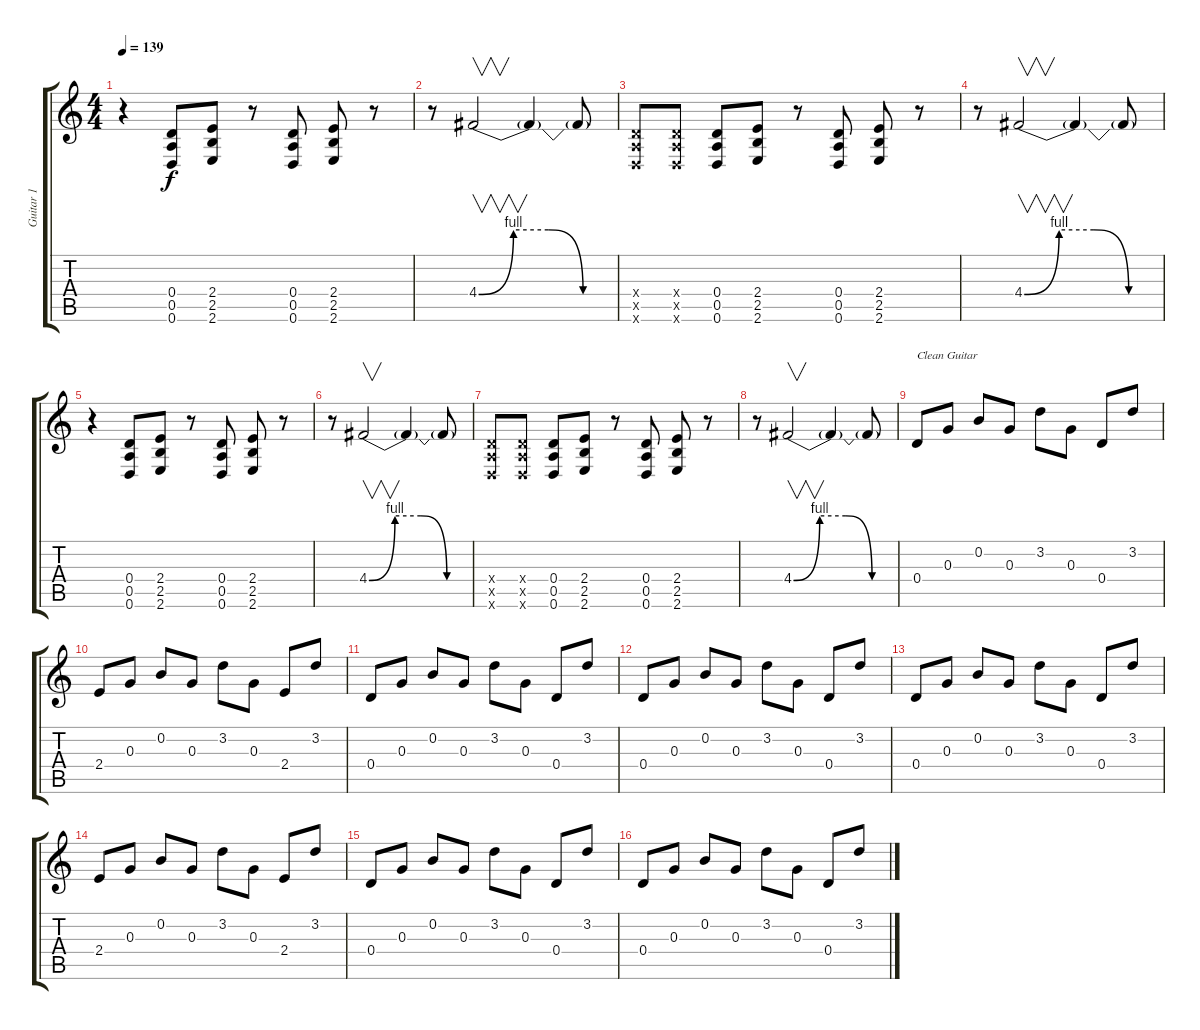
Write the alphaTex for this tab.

\track ("Guitar 1" "Guitar 1") {instrument electricguitarclean}
\staff {score tabs}
\tuning (E4 B3 G3 D3 A2 D2) {hide}
\ts (4 4)
\tempo 139
\clef g2
\ks c
r.4{dy f} (0.4 0.5 0.6).8 (2.4 2.5 2.6).8 r.8 (0.4 0.5 0.6).8 (2.4 2.5 2.6).8 r.8 |
r.8 4.4{be (custom 0 0 15 4 30 4 45 0 60 0)}.2{v} 4.4{t}.4 4.4{t}.8 |
(0.4{x} 0.5{x} 0.6{x}).8 (0.4{x} 0.5{x} 0.6{x}).8 (0.4 0.5 0.6).8 (2.4 2.5 2.6).8 r.8 (0.4 0.5 0.6).8 (2.4 2.5 2.6).8 r.8 |
r.8 4.4{be (custom 0 0 15 4 30 4 45 0 60 0)}.2{v} 4.4{t}.4 4.4{t}.8 |
r.4 (0.4 0.5 0.6).8 (2.4 2.5 2.6).8 r.8 (0.4 0.5 0.6).8 (2.4 2.5 2.6).8 r.8 |
r.8 4.4{be (custom 0 0 15 4 30 4 45 0 60 0)}.2{v} 4.4{t}.4 4.4{t}.8 |
(0.4{x} 0.5{x} 0.6{x}).8 (0.4{x} 0.5{x} 0.6{x}).8 (0.4 0.5 0.6).8 (2.4 2.5 2.6).8 r.8 (0.4 0.5 0.6).8 (2.4 2.5 2.6).8 r.8 |
r.8 4.4{be (custom 0 0 15 4 30 4 45 0 60 0)}.2{v} 4.4{t}.4 4.4{t}.8 |
0.4.8{txt "Clean Guitar" instrument electricguitarclean} 0.3.8 0.2.8 0.3.8 3.2.8 0.3.8 0.4.8 3.2.8 |
2.4.8 0.3.8 0.2.8 0.3.8 3.2.8 0.3.8 2.4.8 3.2.8 |
0.4.8 0.3.8 0.2.8 0.3.8 3.2.8 0.3.8 0.4.8 3.2.8 |
0.4.8 0.3.8 0.2.8 0.3.8 3.2.8 0.3.8 0.4.8 3.2.8 |
0.4.8 0.3.8 0.2.8 0.3.8 3.2.8 0.3.8 0.4.8 3.2.8 |
2.4.8 0.3.8 0.2.8 0.3.8 3.2.8 0.3.8 2.4.8 3.2.8 |
0.4.8 0.3.8 0.2.8 0.3.8 3.2.8 0.3.8 0.4.8 3.2.8 |
0.4.8 0.3.8 0.2.8 0.3.8 3.2.8 0.3.8 0.4.8 3.2.8
